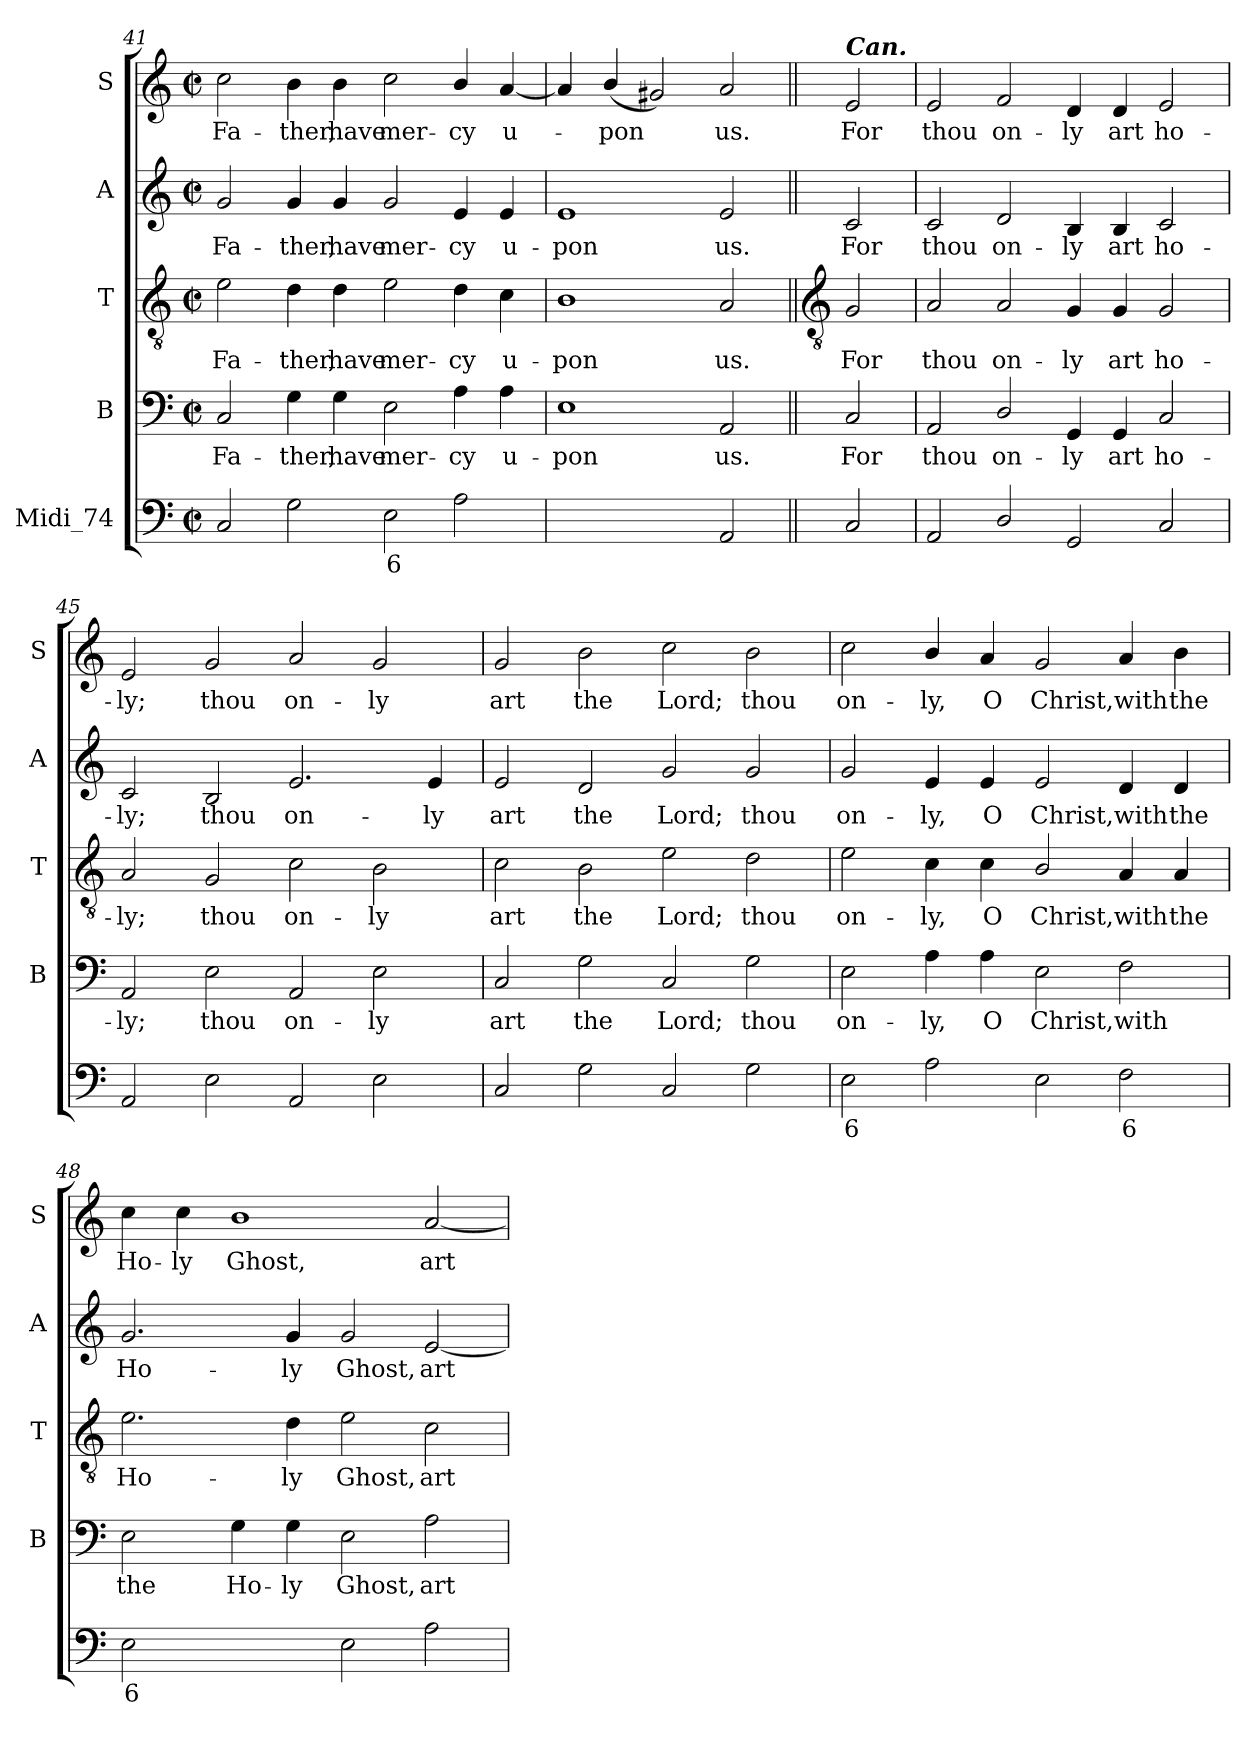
**kern	**text	**kern	**text	**kern	**text	**kern	**text	**kern	**text
*part5	*part5	*part4	*part4	*part3	*part3	*part2	*part2	*part1	*part1
*staff5	*staff5	*staff4	*staff4	*staff3	*staff3	*staff2	*staff2	*staff1	*staff1
*I"Midi_74	*	*I"B	*	*I"T	*	*I"A	*	*I"S	*
*	*	*I'B	*	*I'T	*	*I'A	*	*I'S	*
*clefF4	*	*clefF4	*	*clefGv2	*	*clefG2	*	*clefG2	*
*k[]	*	*k[]	*	*k[]	*	*k[]	*	*k[]	*
*C:	*	*C:	*	*C:	*	*C:	*	*C:	*
*M4/2	*	*M4/2	*	*M4/2	*	*M4/2	*	*M4/2	*
*met(c|)	*	*met(c|)	*	*met(c|)	*	*met(c|)	*	*met(c|)	*
=41	=41	=41	=41	=41	=41	=41	=41	=41	=41
!	!	!	!LO:LY:b	!	!LO:LY:b	!	!LO:LY:b	!	!LO:LY:b
2C	.	2C	Fa-	2e	Fa-	2g	Fa-	2cc	Fa-
!	!	!	!LO:LY:b	!	!LO:LY:b	!	!LO:LY:b	!	!LO:LY:b
2G	.	4G	-ther,	4d	-ther,	4g	-ther,	4b	-ther,
!	!	!	!LO:LY:b	!	!LO:LY:b	!	!LO:LY:b	!	!LO:LY:b
.	.	4G	have	4d	have	4g	have	4b	have
!	!LO:LY:b	!	!LO:LY:b	!	!LO:LY:b	!	!LO:LY:b	!	!LO:LY:b
2E	6	2E	mer-	2e	mer-	2g	mer-	2cc	mer-
!	!	!	!LO:LY:b	!	!LO:LY:b	!	!LO:LY:b	!	!LO:LY:b
2A	.	4A	-cy	4d	-cy	4e	-cy	4b/	-cy
!	!	!	!LO:LY:b	!	!LO:LY:b	!	!LO:LY:b	!	!LO:LY:b
.	.	4A	u-	4c	u-	4e	u-	[4a	u-
=42	=42	=42	=42	=42	=42	=42	=42	=42	=42
!	!LO:LY:b	!	!LO:LY:b	!	!LO:LY:b	!	!LO:LY:b	!	!
[2Eyy	4	1E	-pon	1B	-pon	1e	-pon	4a]	.
!	!	!	!	!	!	!	!	!	!LO:LY:b
.	.	.	.	.	.	.	.	(<4b/	pon
!	!LO:LY:b	!	!	!	!	!	!	!	!
2Eyy]	3	.	.	.	.	.	.	2g#X)	.
!	!	!	!LO:LY:b	!	!LO:LY:b	!	!LO:LY:b	!	!LO:LY:b
2AA	.	2AA	us.	2A	us.	2e	us.	2a	us.
!!LO:LB:g=z
=43||	=43||	=43||	=43||	=43||	=43||	=43||	=43||	=43||	=43||
*	*	*	*	*clefGv2	*	*	*	*	*
!	!	!	!	!	!	!	!	!LO:TX:a:Bi:t=Can.	!
!	!	!	!LO:LY:b	!	!LO:LY:b	!	!LO:LY:b	!	!LO:LY:b
2C	.	2C	For	2G	For	2c	For	2e	For
=44	=44	=44	=44	=44	=44	=44	=44	=44	=44
!	!	!	!LO:LY:b	!	!LO:LY:b	!	!LO:LY:b	!	!LO:LY:b
2AA	.	2AA	thou	2A	thou	2c	thou	2e	thou
!	!	!	!LO:LY:b	!	!LO:LY:b	!	!LO:LY:b	!	!LO:LY:b
2D/	.	2D/	on-	2A	on-	2d	on-	2f	on-
!	!	!	!LO:LY:b	!	!LO:LY:b	!	!LO:LY:b	!	!LO:LY:b
2GG	.	4GG	-ly	4G	-ly	4B	-ly	4d	-ly
!	!	!	!LO:LY:b	!	!LO:LY:b	!	!LO:LY:b	!	!LO:LY:b
.	.	4GG	art	4G	art	4B	art	4d	art
!	!	!	!LO:LY:b	!	!LO:LY:b	!	!LO:LY:b	!	!LO:LY:b
2C	.	2C	ho-	2G	ho-	2c	ho-	2e	ho-
=45	=45	=45	=45	=45	=45	=45	=45	=45	=45
!	!	!	!LO:LY:b	!	!LO:LY:b	!	!LO:LY:b	!	!LO:LY:b
2AA	.	2AA	-ly;	2A	-ly;	2c	-ly;	2e	-ly;
!	!	!	!LO:LY:b	!	!LO:LY:b	!	!LO:LY:b	!	!LO:LY:b
2E	.	2E	thou	2G	thou	2B	thou	2g	thou
!	!	!	!LO:LY:b	!	!LO:LY:b	!	!LO:LY:b	!	!LO:LY:b
2AA	.	2AA	on-	2c	on-	2.e	on-	2a	on-
!	!	!	!LO:LY:b	!	!LO:LY:b	!	!	!	!LO:LY:b
2E	.	2E	-ly	2B	-ly	.	.	2g	-ly
!	!	!	!	!	!	!	!LO:LY:b	!	!
.	.	.	.	.	.	4e	-ly	.	.
=46	=46	=46	=46	=46	=46	=46	=46	=46	=46
!	!	!	!LO:LY:b	!	!LO:LY:b	!	!LO:LY:b	!	!LO:LY:b
2C	.	2C	art	2c	art	2e	art	2g	art
!	!	!	!LO:LY:b	!	!LO:LY:b	!	!LO:LY:b	!	!LO:LY:b
2G	.	2G	the	2B	the	2d	the	2b	the
!	!	!	!LO:LY:b	!	!LO:LY:b	!	!LO:LY:b	!	!LO:LY:b
2C	.	2C	Lord;	2e	Lord;	2g	Lord;	2cc	Lord;
!	!	!	!LO:LY:b	!	!LO:LY:b	!	!LO:LY:b	!	!LO:LY:b
2G	.	2G	thou	2d	thou	2g	thou	2b	thou
=47	=47	=47	=47	=47	=47	=47	=47	=47	=47
!	!LO:LY:b	!	!LO:LY:b	!	!LO:LY:b	!	!LO:LY:b	!	!LO:LY:b
2E	6	2E	on-	2e	on-	2g	on-	2cc	on-
!	!	!	!LO:LY:b	!	!LO:LY:b	!	!LO:LY:b	!	!LO:LY:b
2A	.	4A	-ly,	4c	-ly,	4e	-ly,	4b/	-ly,
!	!	!	!LO:LY:b	!	!LO:LY:b	!	!LO:LY:b	!	!LO:LY:b
.	.	4A	O	4c	O	4e	O	4a	O
!	!	!	!LO:LY:b	!	!LO:LY:b	!	!LO:LY:b	!	!LO:LY:b
2E	.	2E	Christ,	2B/	Christ,	2e	Christ,	2g	Christ,
!	!LO:LY:b	!	!LO:LY:b	!	!LO:LY:b	!	!LO:LY:b	!	!LO:LY:b
2F	6	2F	with	4A	with	4d	with	4a	with
!	!	!	!	!	!LO:LY:b	!	!LO:LY:b	!	!LO:LY:b
.	.	.	.	4A	the	4d	the	4b	the
=48	=48	=48	=48	=48	=48	=48	=48	=48	=48
!	!LO:LY:b	!	!LO:LY:b	!	!LO:LY:b	!	!LO:LY:b	!	!LO:LY:b
2E	6	2E	the	2.e	Ho-	2.g	Ho-	4cc	Ho-
!	!	!	!	!	!	!	!	!	!LO:LY:b
.	.	.	.	.	.	.	.	4cc	-ly
!	!LO:LY:b	!	!LO:LY:b	!	!	!	!	!	!LO:LY:b
[4Gyy	6	4G	Ho-	.	.	.	.	1b	Ghost,
!	!LO:LY:b	!	!LO:LY:b	!	!LO:LY:b	!	!LO:LY:b	!	!
4Gyy]	5	4G	-ly	4d	-ly	4g	-ly	.	.
!	!	!	!LO:LY:b	!	!LO:LY:b	!	!LO:LY:b	!	!
2E	.	2E	Ghost,	2e	Ghost,	2g	Ghost,	.	.
!	!	!	!LO:LY:b	!	!LO:LY:b	!	!LO:LY:b	!	!LO:LY:b
2A	.	2A	art	2c	art	[2e	art	[2a	art
=	=	=	=	=	=	=	=	=	=
*-	*-	*-	*-	*-	*-	*-	*-	*-	*-
